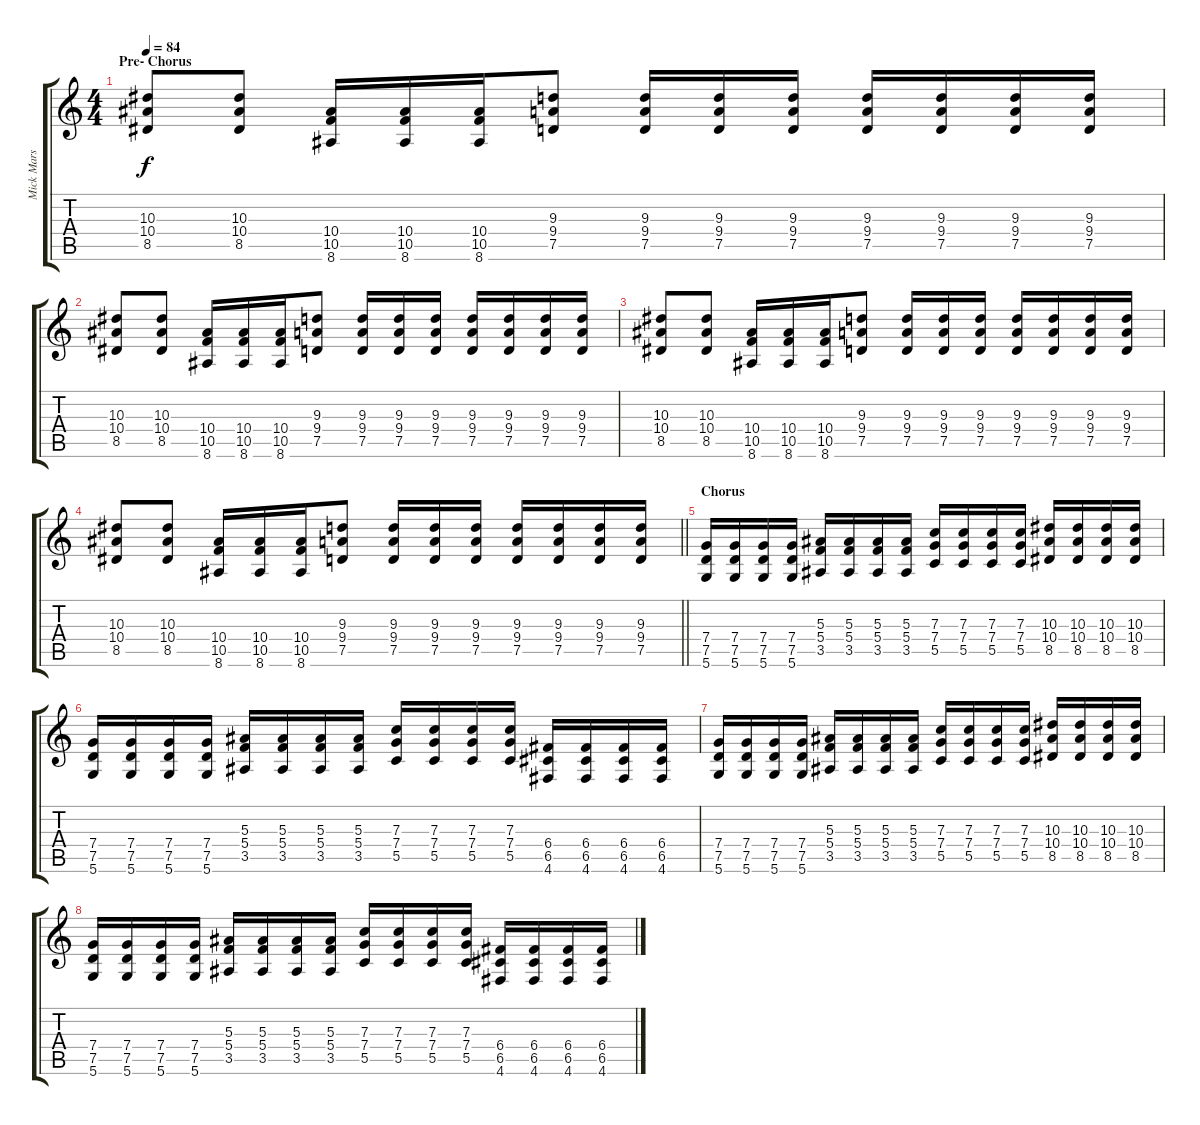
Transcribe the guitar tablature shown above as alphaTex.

\track ("Mick Mars Rhythym" "Mick Mars ") {instrument distortionguitar}
\staff {score tabs}
\tuning (D4 A3 F3 C3 G2 D2) {hide}
\ts (4 4)
\section ("" "Pre- Chorus")
\tempo 84
\clef g2
\ks c
(10.3 10.4 8.5).8{dy f} (10.3 10.4 8.5).8 (10.4 10.5 8.6).16 (10.4 10.5 8.6).16 (10.4 10.5 8.6).16 (9.3 9.4 7.5).8 (9.3 9.4 7.5).16 (9.3 9.4 7.5).16 (9.3 9.4 7.5).16 (9.3 9.4 7.5).16 (9.3 9.4 7.5).16 (9.3 9.4 7.5).16 (9.3 9.4 7.5).16 |
(10.3 10.4 8.5).8 (10.3 10.4 8.5).8 (10.4 10.5 8.6).16 (10.4 10.5 8.6).16 (10.4 10.5 8.6).16 (9.3 9.4 7.5).8 (9.3 9.4 7.5).16 (9.3 9.4 7.5).16 (9.3 9.4 7.5).16 (9.3 9.4 7.5).16 (9.3 9.4 7.5).16 (9.3 9.4 7.5).16 (9.3 9.4 7.5).16 |
(10.3 10.4 8.5).8 (10.3 10.4 8.5).8 (10.4 10.5 8.6).16 (10.4 10.5 8.6).16 (10.4 10.5 8.6).16 (9.3 9.4 7.5).8 (9.3 9.4 7.5).16 (9.3 9.4 7.5).16 (9.3 9.4 7.5).16 (9.3 9.4 7.5).16 (9.3 9.4 7.5).16 (9.3 9.4 7.5).16 (9.3 9.4 7.5).16 |
\barLineRight lightlight
(10.3 10.4 8.5).8 (10.3 10.4 8.5).8 (10.4 10.5 8.6).16 (10.4 10.5 8.6).16 (10.4 10.5 8.6).16 (9.3 9.4 7.5).8 (9.3 9.4 7.5).16 (9.3 9.4 7.5).16 (9.3 9.4 7.5).16 (9.3 9.4 7.5).16 (9.3 9.4 7.5).16 (9.3 9.4 7.5).16 (9.3 9.4 7.5).16 |
\section ("" "Chorus")
(7.4 7.5 5.6).16 (7.4 7.5 5.6).16 (7.4 7.5 5.6).16 (7.4 7.5 5.6).16 (5.3 5.4 3.5).16 (5.3 5.4 3.5).16 (5.3 5.4 3.5).16 (5.3 5.4 3.5).16 (7.3 7.4 5.5).16 (7.3 7.4 5.5).16 (7.3 7.4 5.5).16 (7.3 7.4 5.5).16 (10.3 10.4 8.5).16 (10.3 10.4 8.5).16 (10.3 10.4 8.5).16 (10.3 10.4 8.5).16 |
(7.4 7.5 5.6).16 (7.4 7.5 5.6).16 (7.4 7.5 5.6).16 (7.4 7.5 5.6).16 (5.3 5.4 3.5).16 (5.3 5.4 3.5).16 (5.3 5.4 3.5).16 (5.3 5.4 3.5).16 (7.3 7.4 5.5).16 (7.3 7.4 5.5).16 (7.3 7.4 5.5).16 (7.3 7.4 5.5).16 (6.4 6.5 4.6).16 (6.4 6.5 4.6).16 (6.4 6.5 4.6).16 (6.4 6.5 4.6).16 |
(7.4 7.5 5.6).16 (7.4 7.5 5.6).16 (7.4 7.5 5.6).16 (7.4 7.5 5.6).16 (5.3 5.4 3.5).16 (5.3 5.4 3.5).16 (5.3 5.4 3.5).16 (5.3 5.4 3.5).16 (7.3 7.4 5.5).16 (7.3 7.4 5.5).16 (7.3 7.4 5.5).16 (7.3 7.4 5.5).16 (10.3 10.4 8.5).16 (10.3 10.4 8.5).16 (10.3 10.4 8.5).16 (10.3 10.4 8.5).16 |
(7.4 7.5 5.6).16 (7.4 7.5 5.6).16 (7.4 7.5 5.6).16 (7.4 7.5 5.6).16 (5.3 5.4 3.5).16 (5.3 5.4 3.5).16 (5.3 5.4 3.5).16 (5.3 5.4 3.5).16 (7.3 7.4 5.5).16 (7.3 7.4 5.5).16 (7.3 7.4 5.5).16 (7.3 7.4 5.5).16 (6.4 6.5 4.6).16 (6.4 6.5 4.6).16 (6.4 6.5 4.6).16 (6.4 6.5 4.6).16
